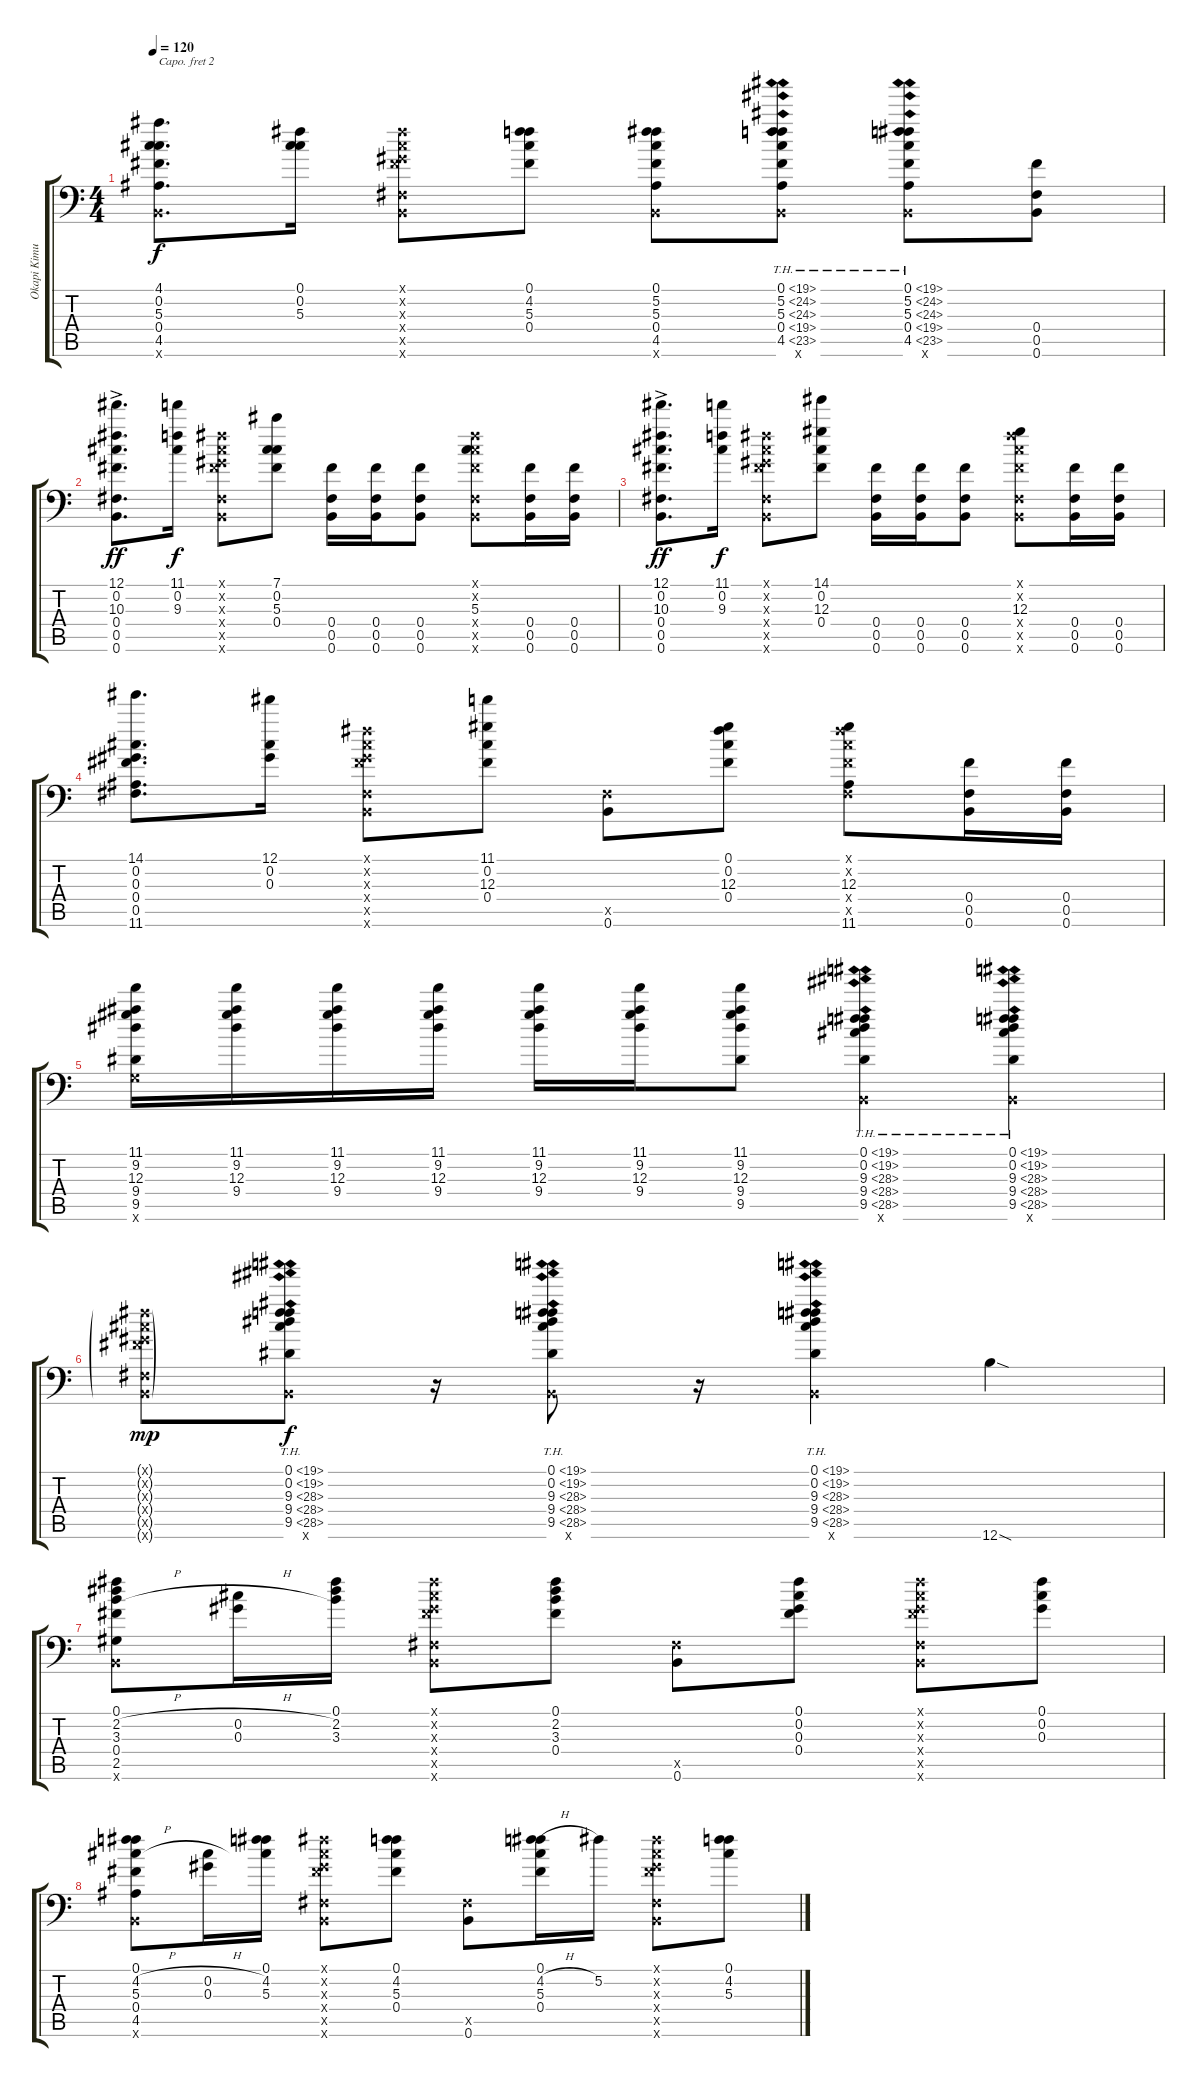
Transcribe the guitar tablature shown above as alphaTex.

\track ("Okapi Kimura" "Okapi Kimu") {instrument acousticguitarsteel}
\staff {score tabs}
\capo 2
\tuning (E4 B3 Gb3 E3 E2 A1) {hide}
\ts (4 4)
\tempo 120
\clef f4
\ks c
(4.1 0.2 5.3 0.4 4.5 0.6{x}).8{d dy f} (0.1 0.2 5.3).16 (0.1{x} 0.2{x} 0.3{x} 0.4{x} 0.5{x} 0.6{x}).8 (0.1 4.2 5.3 0.4).8 (0.1 5.2 5.3 0.4 4.5 0.6{x}).8 (0.1{th 19} 5.2{th 19} 5.3{th 19} 0.4{th 19} 4.5{th 19} 0.6{x}).8 (0.1{th 19} 5.2{th 19} 5.3{th 19} 0.4{th 19} 4.5{th 19} 0.6{x}).8 (0.4 0.5 0.6).8 |
(12.1{ac} 0.2{ac} 10.3{ac} 0.4{ac} 0.5{ac} 0.6).8{d dy ff} (11.1 0.2 9.3).16{dy f} (0.1{x} 0.2{x} 0.3{x} 0.4{x} 0.5{x} 0.6{x}).8 (7.1 0.2 5.3 0.4).8 (0.4 0.5 0.6).16 (0.4 0.5 0.6).16 (0.4 0.5 0.6).8 (0.1{x} 0.2{x} 5.3 0.4{x} 0.5{x} 0.6{x}).8 (0.4 0.5 0.6).16 (0.4 0.5 0.6).16 |
(12.1{ac} 0.2{ac} 10.3{ac} 0.4{ac} 0.5{ac} 0.6).8{d dy ff} (11.1 0.2 9.3).16{dy f} (0.1{x} 0.2{x} 0.3{x} 0.4{x} 0.5{x} 0.6{x}).8 (14.1 0.2 12.3 0.4).8 (0.4 0.5 0.6).16 (0.4 0.5 0.6).16 (0.4 0.5 0.6).8 (0.1{x} 0.2{x} 12.3 0.4{x} 0.5{x} 0.6{x}).8 (0.4 0.5 0.6).16 (0.4 0.5 0.6).16 |
(14.1 0.2 0.3 0.4 0.5 11.6).8{d} (12.1 0.2 0.3).16 (0.1{x} 0.2{x} 0.3{x} 0.4{x} 0.5{x} 0.6{x}).8 (11.1 0.2 12.3 0.4).8 (0.5{x} 0.6).8 (0.1 0.2 12.3 0.4).8 (0.1{x} 0.2{x} 12.3 0.4{x} 0.5{x} 11.6).8 (0.4 0.5 0.6).16 (0.4 0.5 0.6).16 |
(11.1 9.2 12.3 9.4 9.5 8.6{x}).16 (11.1 9.2 12.3 9.4).16 (11.1 9.2 12.3 9.4).16 (11.1 9.2 12.3 9.4).16 (11.1 9.2 12.3 9.4).16 (11.1 9.2 12.3 9.4).16 (11.1 9.2 12.3 9.4 9.5).8 (0.1{th 19} 0.2{th 19} 9.3{th 19} 9.4{th 19} 9.5{th 19} 0.6{x}).4 (0.1{th 19} 0.2{th 19} 9.3{th 19} 9.4{th 19} 9.5{th 19} 0.6{x}).4 |
(0.1{g x} 0.2{g x} 0.3{g x} 0.4{g x} 0.5{g x} 0.6{g x}).8{dy mp} (0.1{th 19} 0.2{th 19} 9.3{th 19} 9.4{th 19} 9.5{th 19} 0.6{x}).8{dy f} r.16 (0.1{th 19} 0.2{th 19} 9.3{th 19} 9.4{th 19} 9.5{th 19} 0.6{x}).8 r.16 (0.1{th 19} 0.2{th 19} 9.3{th 19} 9.4{th 19} 9.5{th 19} 0.6{x}).4 12.6{sod}.4 |
(0.1 2.2{h} 3.3{h} 0.4 2.5 0.6{x}).8 (0.2{h} 0.3{h}).16 (0.1 2.2 3.3).16 (0.1{x} 0.2{x} 0.3{x} 0.4{x} 0.5{x} 0.6{x}).8 (0.1 2.2 3.3 0.4).8 (0.5{x} 0.6).8 (0.1 0.2 0.3 0.4).8 (0.1{x} 0.2{x} 0.3{x} 0.4{x} 0.5{x} 0.6{x}).8 (0.1 0.2 0.3).8 |
(0.1 4.2{h} 5.3{h} 0.4 4.5 0.6{x}).8 (0.2{h} 0.3{h}).16 (0.1 4.2 5.3).16 (0.1{x} 0.2{x} 0.3{x} 0.4{x} 0.5{x} 0.6{x}).8 (0.1 4.2 5.3 0.4).8 (0.5{x} 0.6).8 (0.1 4.2{h} 5.3 0.4).16 5.2.16 (0.1{x} 0.2{x} 0.3{x} 0.4{x} 0.5{x} 0.6{x}).8 (0.1 4.2 5.3).8
